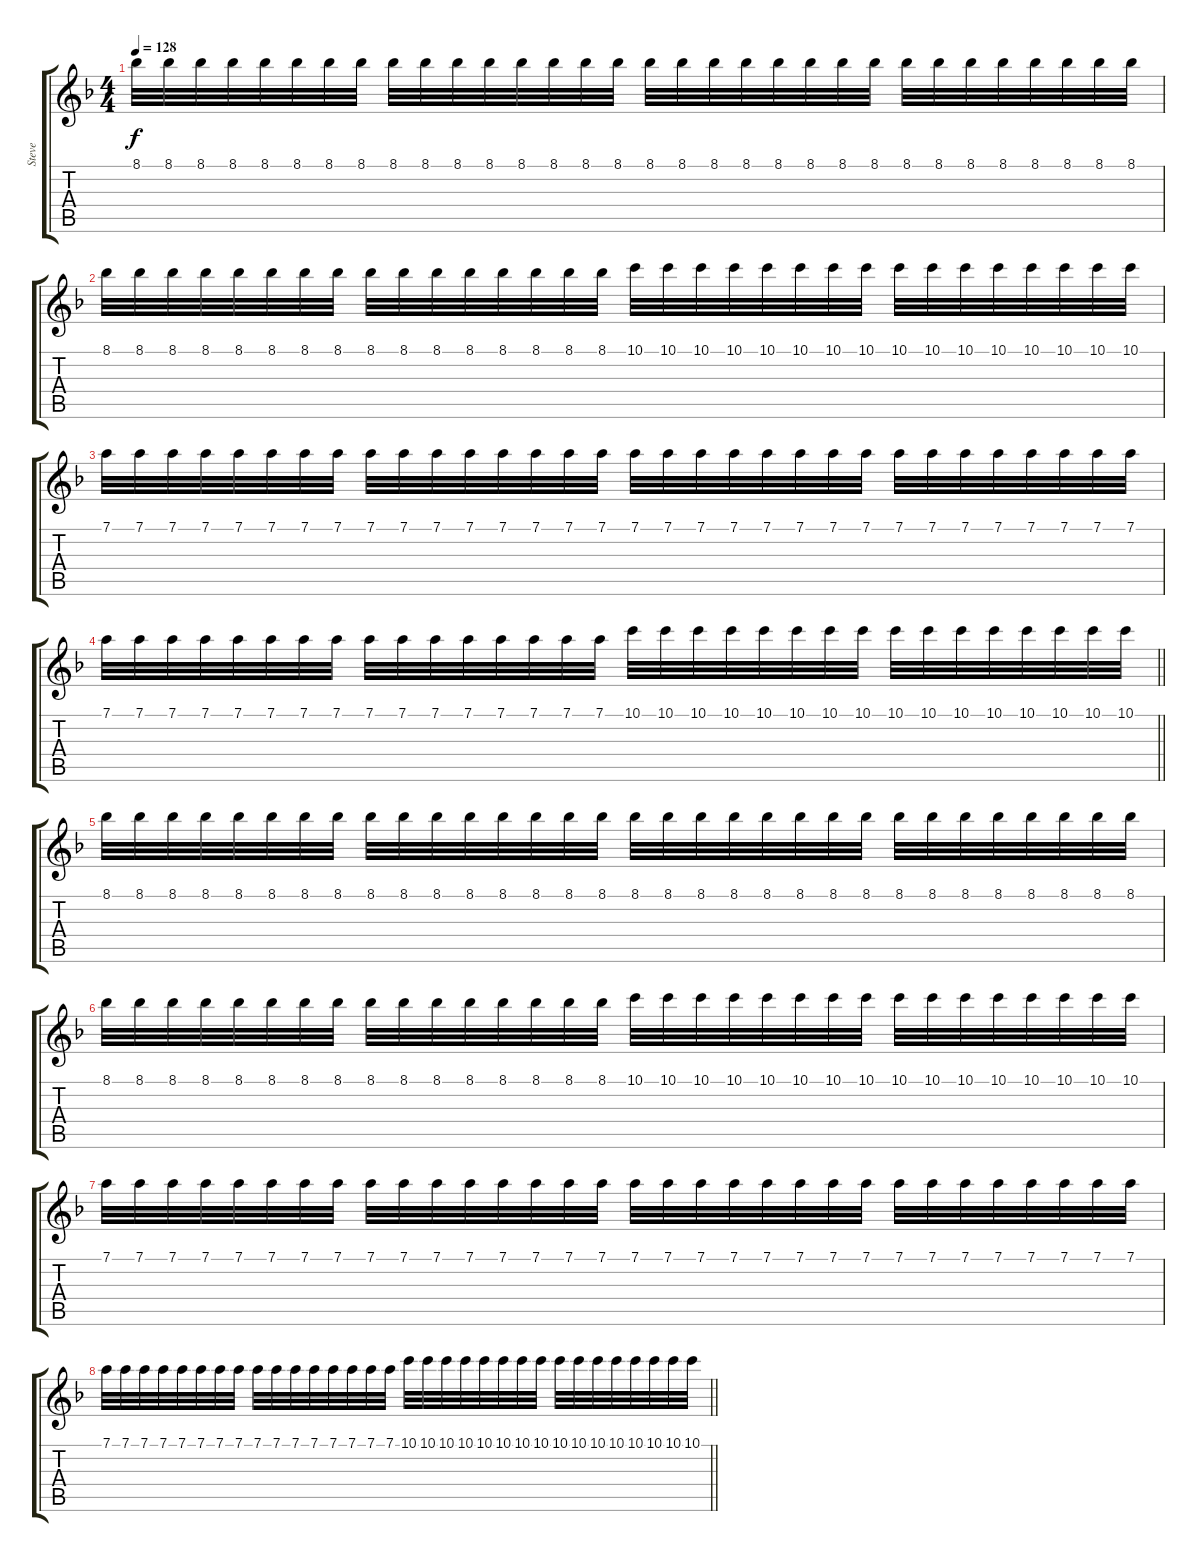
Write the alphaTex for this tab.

\track ("Steve" "Steve") {instrument electricguitarclean}
\staff {score tabs}
\tuning (D4 A3 F3 C3 G2 D2) {hide}
\ts (4 4)
\tempo 128
\clef g2
\ks dminor
8.1.32{dy f} 8.1.32 8.1.32 8.1.32 8.1.32 8.1.32 8.1.32 8.1.32 8.1.32 8.1.32 8.1.32 8.1.32 8.1.32 8.1.32 8.1.32 8.1.32 8.1.32 8.1.32 8.1.32 8.1.32 8.1.32 8.1.32 8.1.32 8.1.32 8.1.32 8.1.32 8.1.32 8.1.32 8.1.32 8.1.32 8.1.32 8.1.32 |
8.1.32 8.1.32 8.1.32 8.1.32 8.1.32 8.1.32 8.1.32 8.1.32 8.1.32 8.1.32 8.1.32 8.1.32 8.1.32 8.1.32 8.1.32 8.1.32 10.1.32 10.1.32 10.1.32 10.1.32 10.1.32 10.1.32 10.1.32 10.1.32 10.1.32 10.1.32 10.1.32 10.1.32 10.1.32 10.1.32 10.1.32 10.1.32 |
7.1.32 7.1.32 7.1.32 7.1.32 7.1.32 7.1.32 7.1.32 7.1.32 7.1.32 7.1.32 7.1.32 7.1.32 7.1.32 7.1.32 7.1.32 7.1.32 7.1.32 7.1.32 7.1.32 7.1.32 7.1.32 7.1.32 7.1.32 7.1.32 7.1.32 7.1.32 7.1.32 7.1.32 7.1.32 7.1.32 7.1.32 7.1.32 |
\barLineRight lightlight
7.1.32 7.1.32 7.1.32 7.1.32 7.1.32 7.1.32 7.1.32 7.1.32 7.1.32 7.1.32 7.1.32 7.1.32 7.1.32 7.1.32 7.1.32 7.1.32 10.1.32 10.1.32 10.1.32 10.1.32 10.1.32 10.1.32 10.1.32 10.1.32 10.1.32 10.1.32 10.1.32 10.1.32 10.1.32 10.1.32 10.1.32 10.1.32 |
8.1.32 8.1.32 8.1.32 8.1.32 8.1.32 8.1.32 8.1.32 8.1.32 8.1.32 8.1.32 8.1.32 8.1.32 8.1.32 8.1.32 8.1.32 8.1.32 8.1.32 8.1.32 8.1.32 8.1.32 8.1.32 8.1.32 8.1.32 8.1.32 8.1.32 8.1.32 8.1.32 8.1.32 8.1.32 8.1.32 8.1.32 8.1.32 |
8.1.32 8.1.32 8.1.32 8.1.32 8.1.32 8.1.32 8.1.32 8.1.32 8.1.32 8.1.32 8.1.32 8.1.32 8.1.32 8.1.32 8.1.32 8.1.32 10.1.32 10.1.32 10.1.32 10.1.32 10.1.32 10.1.32 10.1.32 10.1.32 10.1.32 10.1.32 10.1.32 10.1.32 10.1.32 10.1.32 10.1.32 10.1.32 |
7.1.32 7.1.32 7.1.32 7.1.32 7.1.32 7.1.32 7.1.32 7.1.32 7.1.32 7.1.32 7.1.32 7.1.32 7.1.32 7.1.32 7.1.32 7.1.32 7.1.32 7.1.32 7.1.32 7.1.32 7.1.32 7.1.32 7.1.32 7.1.32 7.1.32 7.1.32 7.1.32 7.1.32 7.1.32 7.1.32 7.1.32 7.1.32 |
\barLineRight lightlight
7.1.32 7.1.32 7.1.32 7.1.32 7.1.32 7.1.32 7.1.32 7.1.32 7.1.32 7.1.32 7.1.32 7.1.32 7.1.32 7.1.32 7.1.32 7.1.32 10.1.32 10.1.32 10.1.32 10.1.32 10.1.32 10.1.32 10.1.32 10.1.32 10.1.32 10.1.32 10.1.32 10.1.32 10.1.32 10.1.32 10.1.32 10.1.32
